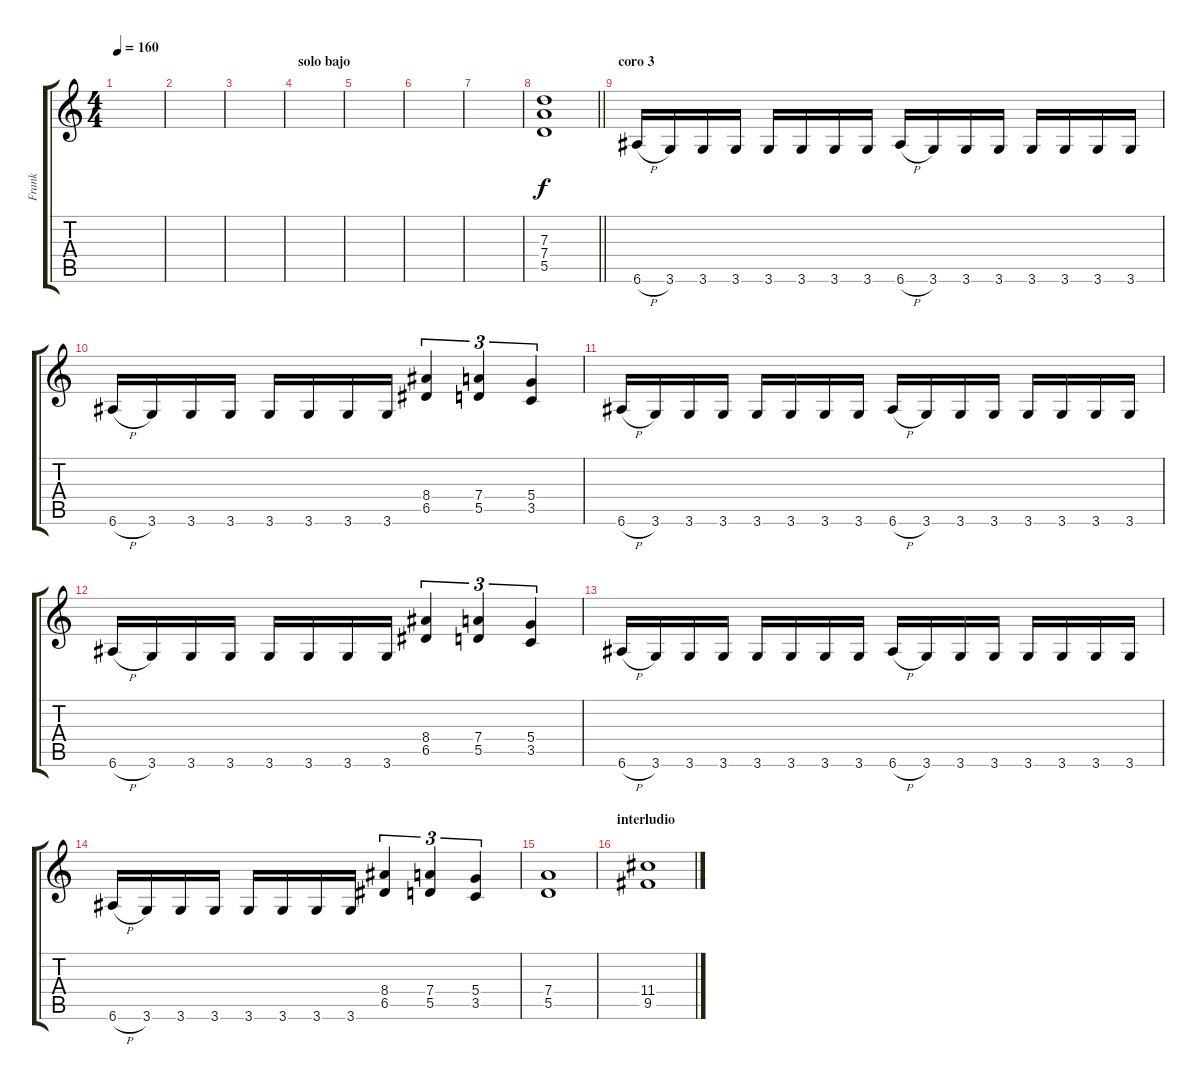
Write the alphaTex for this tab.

\track ("Frank" "Frank") {instrument overdrivenguitar}
\staff {score tabs}
\tuning (E4 B3 G3 D3 A2 E2) {hide}
\ts (4 4)
\tempo 160
\clef g2
\ks c
|
|
|
\section ("" "solo bajo")
|
|
|
|
\barLineRight lightlight
(7.3 7.4 5.5).1 |
\section ("" "coro 3")
6.6{h}.16 3.6.16 3.6.16 3.6.16 3.6.16 3.6.16 3.6.16 3.6.16 6.6{h}.16 3.6.16 3.6.16 3.6.16 3.6.16 3.6.16 3.6.16 3.6.16 |
6.6{h}.16 3.6.16 3.6.16 3.6.16 3.6.16 3.6.16 3.6.16 3.6.16 (8.4 6.5).4{tu (3 2)} (7.4 5.5).4{tu (3 2)} (5.4 3.5).4{tu (3 2)} |
6.6{h}.16 3.6.16 3.6.16 3.6.16 3.6.16 3.6.16 3.6.16 3.6.16 6.6{h}.16 3.6.16 3.6.16 3.6.16 3.6.16 3.6.16 3.6.16 3.6.16 |
6.6{h}.16 3.6.16 3.6.16 3.6.16 3.6.16 3.6.16 3.6.16 3.6.16 (8.4 6.5).4{tu (3 2)} (7.4 5.5).4{tu (3 2)} (5.4 3.5).4{tu (3 2)} |
6.6{h}.16 3.6.16 3.6.16 3.6.16 3.6.16 3.6.16 3.6.16 3.6.16 6.6{h}.16 3.6.16 3.6.16 3.6.16 3.6.16 3.6.16 3.6.16 3.6.16 |
6.6{h}.16 3.6.16 3.6.16 3.6.16 3.6.16 3.6.16 3.6.16 3.6.16 (8.4 6.5).4{tu (3 2)} (7.4 5.5).4{tu (3 2)} (5.4 3.5).4{tu (3 2)} |
(7.4 5.5).1 |
\section ("" "interludio")
(11.4 9.5).1
